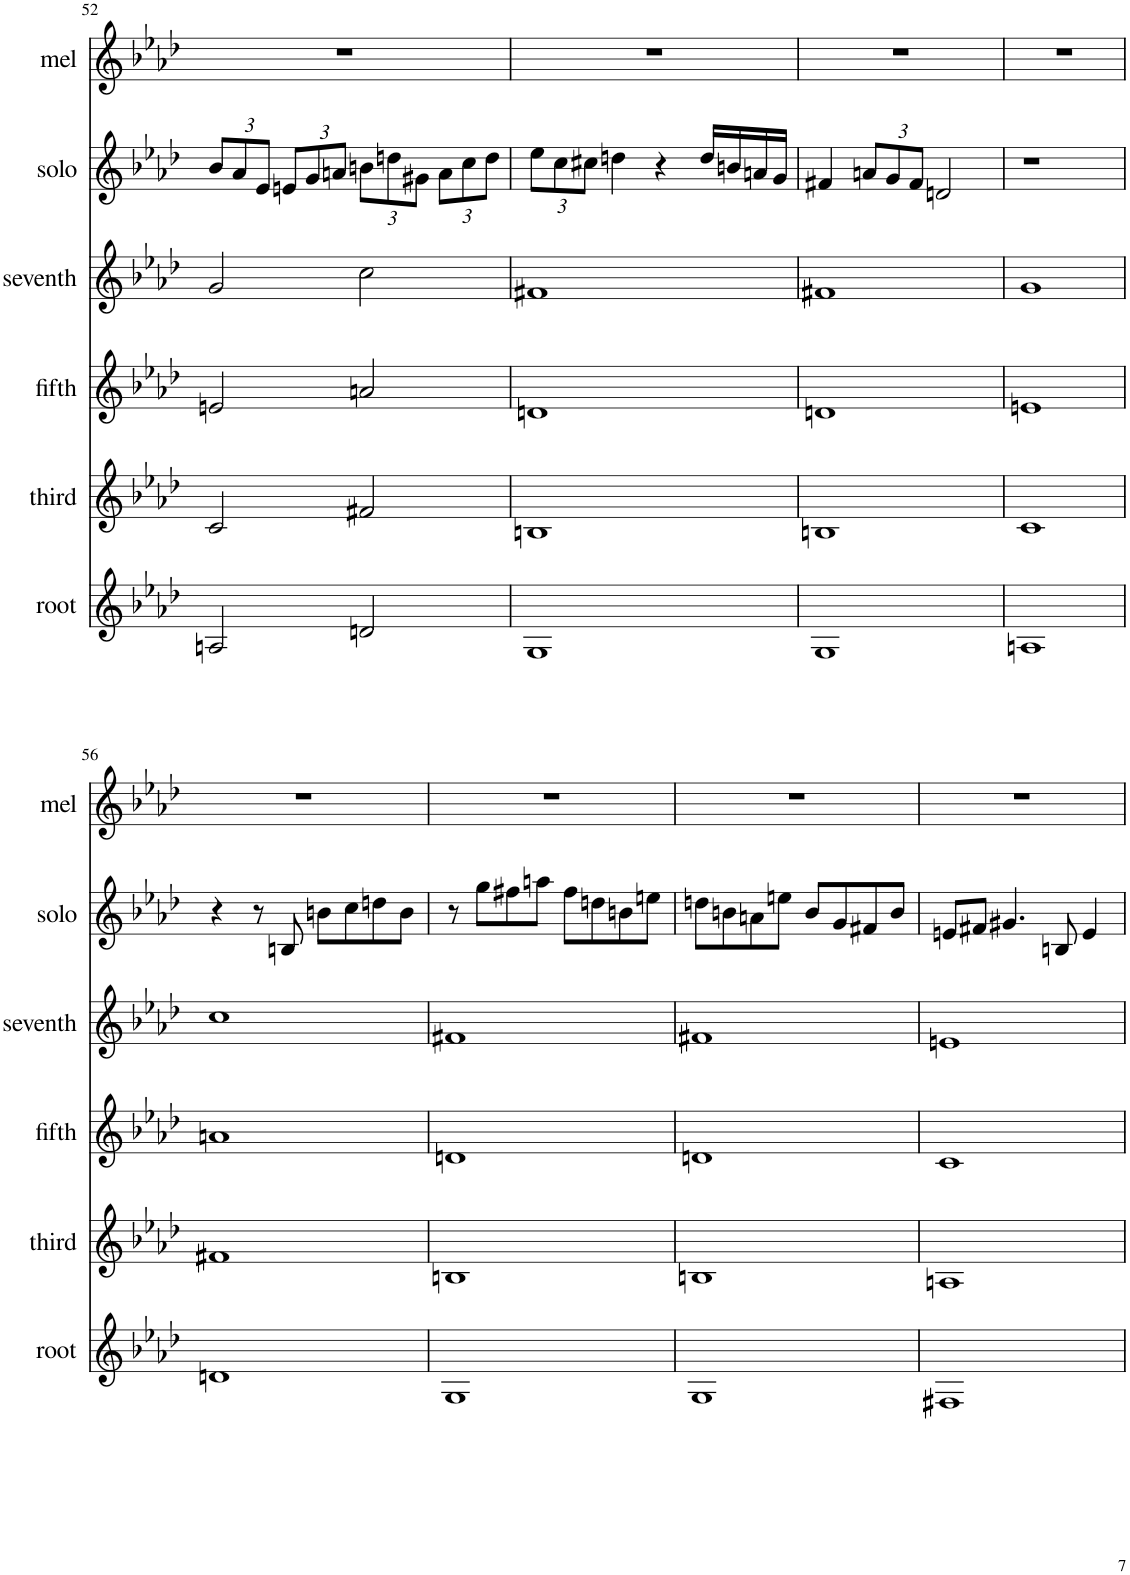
**kern	**kern	**kern	**kern	**kern	**kern
*part6	*part5	*part4	*part3	*part2	*part1
*staff6	*staff5	*staff4	*staff3	*staff2	*staff1
*I"root	*I"third	*I"fifth	*I"seventh	*I"solo	*I"mel
*I'root	*I'third	*I'fifth	*I'seventh	*I'solo	*I'mel
!!LO:PB:g=z
*clefG2	*clefG2	*clefG2	*clefG2	*clefG2	*clefG2
*k[b-e-a-d-]	*k[b-e-a-d-]	*k[b-e-a-d-]	*k[b-e-a-d-]	*k[b-e-a-d-]	*k[b-e-a-d-]
*M4/4	*M4/4	*M4/4	*M4/4	*M4/4	*M4/4
*	*	*	*	*Xbrackettup	*
=52	=52	=52	=52	=52	=52
2An/	2c/	2en/	2g/	12b-/L	1r
.	.	.	.	12a-/	.
.	.	.	.	12e-/J	.
.	.	.	.	12en/L	.
.	.	.	.	12g/	.
.	.	.	.	12an/J	.
2dn/	2f#X/	2an/	2cc\	12bn\L	.
.	.	.	.	12ddn\	.
.	.	.	.	12g#X\J	.
.	.	.	.	12a\L	.
.	.	.	.	12cc\	.
.	.	.	.	12dd\J	.
=53	=53	=53	=53	=53	=53
1G	1Bn	1dn	1f#X	12ee-\L	1r
.	.	.	.	12cc\	.
.	.	.	.	12cc#X\J	.
.	.	.	.	4ddn\	.
.	.	.	.	4r	.
.	.	.	.	16dd/LL	.
.	.	.	.	16bn/	.
.	.	.	.	16an/	.
.	.	.	.	16g/JJ	.
=54	=54	=54	=54	=54	=54
1G	1Bn	1dn	1f#X	4f#X/	1r
.	.	.	.	12an/L	.
.	.	.	.	12g/	.
.	.	.	.	12f#/J	.
.	.	.	.	2dn/	.
=55	=55	=55	=55	=55	=55
1An	1c	1en	1g	1r	1r
!!LO:LB:g=z
=56	=56	=56	=56	=56	=56
1dn	1f#X	1an	1cc	4r	1r
.	.	.	.	8r	.
.	.	.	.	8Bn/	.
.	.	.	.	8bn\L	.
.	.	.	.	8cc\	.
.	.	.	.	8ddn\	.
.	.	.	.	8b\J	.
=57	=57	=57	=57	=57	=57
1G	1Bn	1dn	1f#X	8r	1r
.	.	.	.	8gg\L	.
.	.	.	.	8ff#X\	.
.	.	.	.	8aan\J	.
.	.	.	.	8ff#\L	.
.	.	.	.	8ddn\	.
.	.	.	.	8bn\	.
.	.	.	.	8een\J	.
=58	=58	=58	=58	=58	=58
1G	1Bn	1dn	1f#X	8ddn\L	1r
.	.	.	.	8bn\	.
.	.	.	.	8an\	.
.	.	.	.	8een\J	.
.	.	.	.	8b/L	.
.	.	.	.	8g/	.
.	.	.	.	8f#X/	.
.	.	.	.	8b/J	.
=59	=59	=59	=59	=59	=59
1F#X	1An	1c	1en	8en/L	1r
.	.	.	.	8f#X/J	.
.	.	.	.	4.g#X/	.
.	.	.	.	8Bn/	.
.	.	.	.	4e/	.
=	=	=	=	=	=
*-	*-	*-	*-	*-	*-
